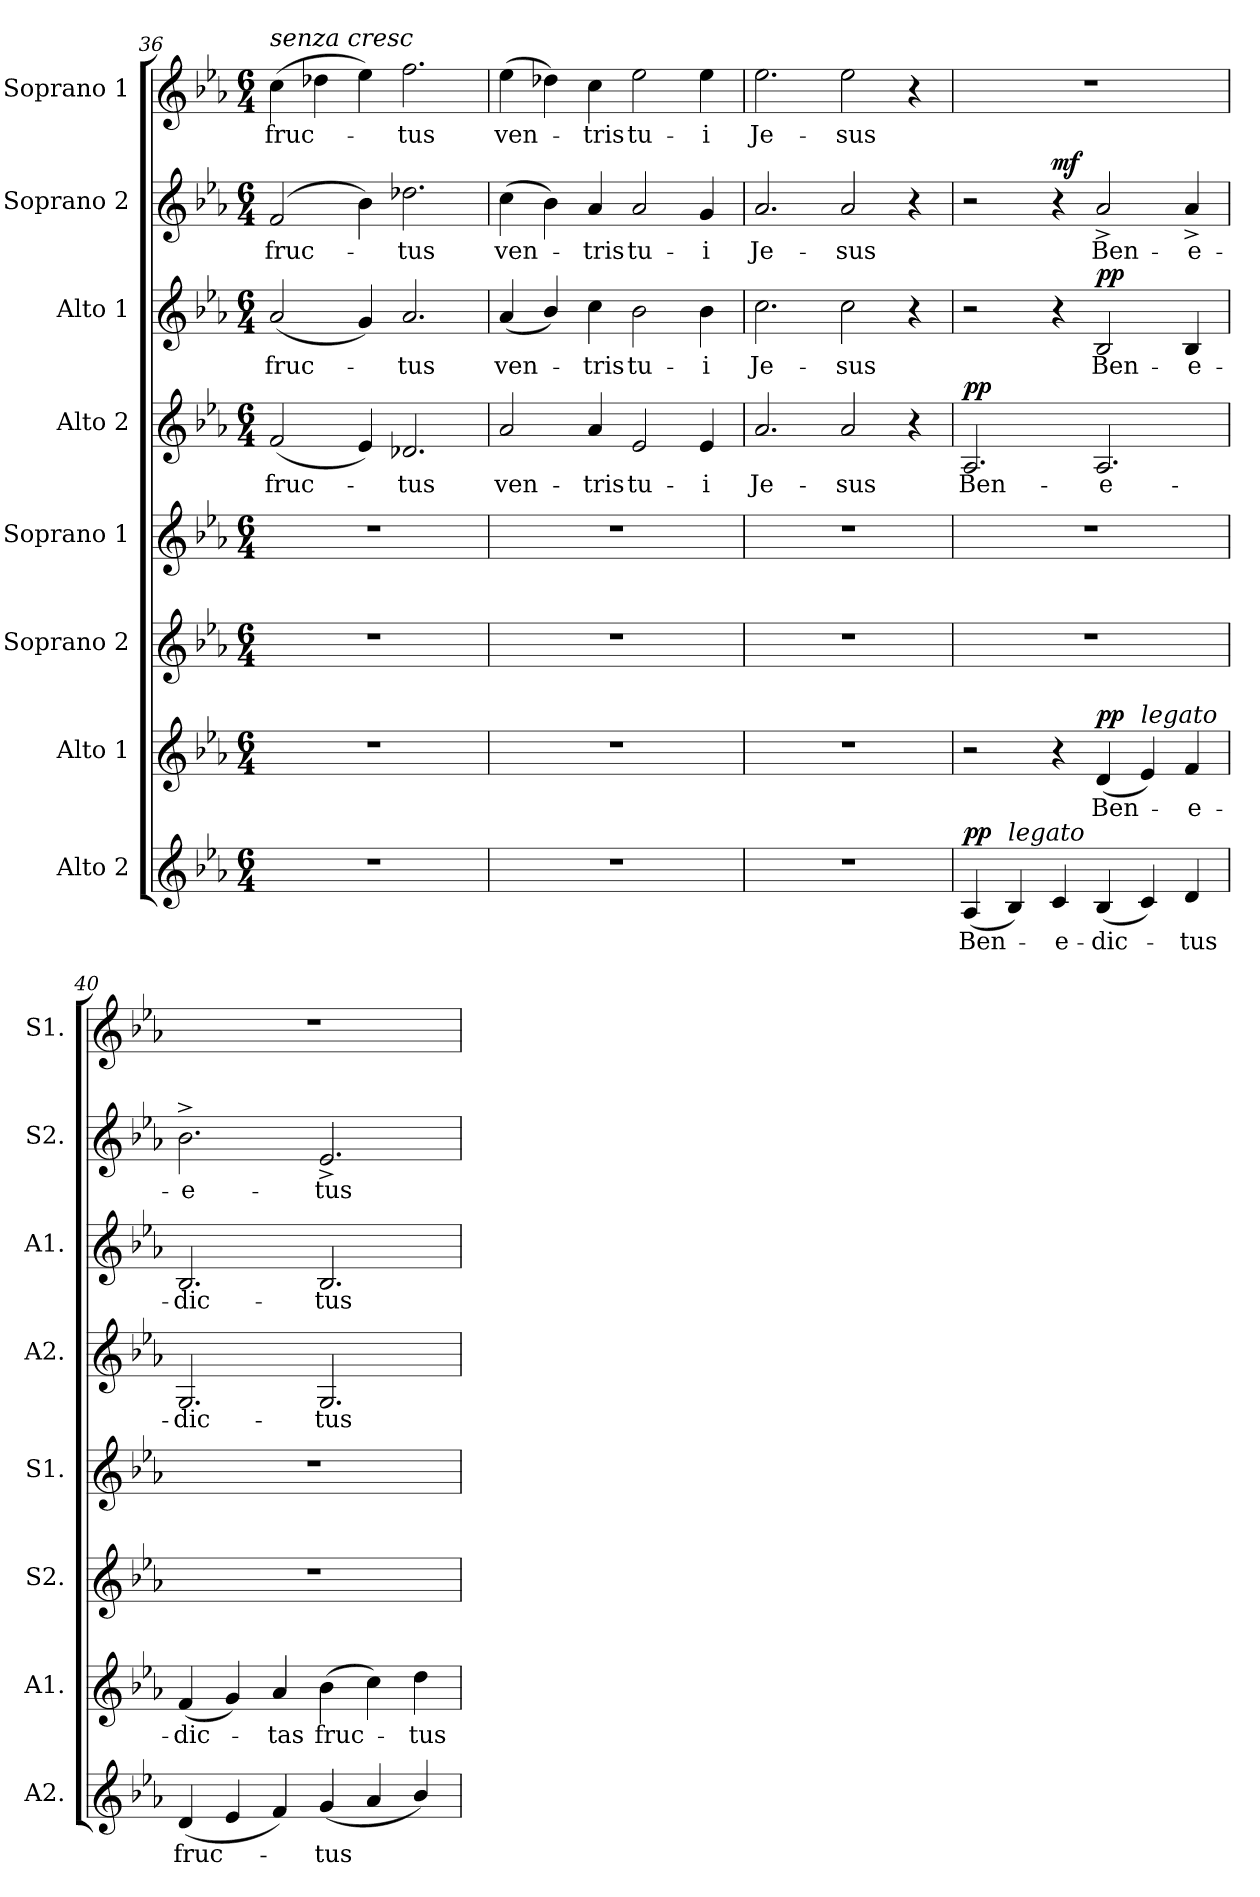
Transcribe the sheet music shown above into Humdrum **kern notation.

**kern	**text	**dynam	**kern	**text	**dynam	**kern	**kern	**kern	**text	**dynam	**kern	**text	**dynam	**kern	**text	**dynam	**kern	**text
*part8	*part8	*part8	*part7	*part7	*part7	*part6	*part5	*part4	*part4	*part4	*part3	*part3	*part3	*part2	*part2	*part2	*part1	*part1
*staff8	*staff8	*staff8	*staff7	*staff7	*staff7	*staff6	*staff5	*staff4	*staff4	*staff4	*staff3	*staff3	*staff3	*staff2	*staff2	*staff2	*staff1	*staff1
*I"Alto 2	*	*	*I"Alto 1	*	*	*I"Soprano 2	*I"Soprano 1	*I"Alto 2	*	*	*I"Alto 1	*	*	*I"Soprano 2	*	*	*I"Soprano 1	*
*I'A2.	*	*	*I'A1.	*	*	*I'S2.	*I'S1.	*I'A2.	*	*	*I'A1.	*	*	*I'S2.	*	*	*I'S1.	*
!!LO:PB:g=z
*clefG2	*	*	*clefG2	*	*	*clefG2	*clefG2	*clefG2	*	*	*clefG2	*	*	*clefG2	*	*	*clefG2	*
*k[b-e-a-]	*	*	*k[b-e-a-]	*	*	*k[b-e-a-]	*k[b-e-a-]	*k[b-e-a-]	*	*	*k[b-e-a-]	*	*	*k[b-e-a-]	*	*	*k[b-e-a-]	*
*E-:	*	*	*E-:	*	*	*E-:	*E-:	*E-:	*	*	*E-:	*	*	*E-:	*	*	*E-:	*
*M6/4	*	*	*M6/4	*	*	*M6/4	*M6/4	*M6/4	*	*	*M6/4	*	*	*M6/4	*	*	*M6/4	*
=36	=36	=36	=36	=36	=36	=36	=36	=36	=36	=36	=36	=36	=36	=36	=36	=36	=36	=36
!	!	!	!	!	!	!	!	!	!	!	!	!	!	!	!	!	!LO:TX:a:i:t=senza cresc	!
!	!	!	!	!	!	!	!	!	!LO:LY:b	!	!	!LO:LY:b	!	!	!LO:LY:b	!	!	!LO:LY:b
1.r	.	.	1.r	.	.	1.r	1.r	(<2f/	fruc-	.	(<2a-/	fruc-	.	(>2f/	fruc-	.	(>4cc\	fruc-
.	.	.	.	.	.	.	.	.	.	.	.	.	.	.	.	.	4dd-X\	.
.	.	.	.	.	.	.	.	4e-/)	.	.	4g/)	.	.	4b-\)	.	.	4ee-\)	.
!	!	!	!	!	!	!	!	!	!LO:LY:b	!	!	!LO:LY:b	!	!	!LO:LY:b	!	!	!LO:LY:b
.	.	.	.	.	.	.	.	2.d-X/	-tus	.	2.a-/	-tus	.	2.dd-X\	-tus	.	2.ff\	-tus
=37	=37	=37	=37	=37	=37	=37	=37	=37	=37	=37	=37	=37	=37	=37	=37	=37	=37	=37
!	!	!	!	!	!	!	!	!	!LO:LY:b	!	!	!LO:LY:b	!	!	!LO:LY:b	!	!	!LO:LY:b
1.r	.	.	1.r	.	.	1.r	1.r	2a-/	ven-	.	(<4a-/	ven-	.	(>4cc\	ven-	.	(>4ee-\	ven-
.	.	.	.	.	.	.	.	.	.	.	4b-/)	.	.	4b-\)	.	.	4dd-X\)	.
!	!	!	!	!	!	!	!	!	!LO:LY:b	!	!	!LO:LY:b	!	!	!LO:LY:b	!	!	!LO:LY:b
.	.	.	.	.	.	.	.	4a-/	-tris	.	4cc\	-tris	.	4a-/	-tris	.	4cc\	-tris
!	!	!	!	!	!	!	!	!	!LO:LY:b	!	!	!LO:LY:b	!	!	!LO:LY:b	!	!	!LO:LY:b
.	.	.	.	.	.	.	.	2e-/	tu-	.	2b-\	tu-	.	2a-/	tu-	.	2ee-\	tu-
!	!	!	!	!	!	!	!	!	!LO:LY:b	!	!	!LO:LY:b	!	!	!LO:LY:b	!	!	!LO:LY:b
.	.	.	.	.	.	.	.	4e-/	-i	.	4b-\	-i	.	4g/	-i	.	4ee-\	-i
=38	=38	=38	=38	=38	=38	=38	=38	=38	=38	=38	=38	=38	=38	=38	=38	=38	=38	=38
!	!	!	!	!	!	!	!	!	!LO:LY:b	!	!	!LO:LY:b	!	!	!LO:LY:b	!	!	!LO:LY:b
1.r	.	.	1.r	.	.	1.r	1.r	2.a-/	Je-	.	2.cc\	Je-	.	2.a-/	Je-	.	2.ee-\	Je-
!	!	!	!	!	!	!	!	!	!LO:LY:b	!	!	!LO:LY:b	!	!	!LO:LY:b	!	!	!LO:LY:b
.	.	.	.	.	.	.	.	2a-/	-sus	.	2cc\	-sus	.	2a-/	-sus	.	2ee-\	-sus
.	.	.	.	.	.	.	.	4r	.	.	4r	.	.	4r	.	.	4r	.
=39	=39	=39	=39	=39	=39	=39	=39	=39	=39	=39	=39	=39	=39	=39	=39	=39	=39	=39
!	!LO:LY:b	!LO:DY:b	!	!	!	!	!	!	!LO:LY:b	!LO:DY:b	!	!	!	!	!	!	!	!
(<4A-/	Ben-	pp	2r	.	.	1.r	1.r	2.A-/	Ben-	pp	2r	.	.	2r	.	.	1.r	.
!LO:TX:a:i:t=legato	!	!	!	!	!	!	!	!	!	!	!	!	!	!	!	!	!	!
4B-/)	.	.	.	.	.	.	.	.	.	.	.	.	.	.	.	.	.	.
!	!LO:LY:b	!	!	!	!	!	!	!	!	!	!	!	!	!	!	!LO:DY:b	!	!
4c/	-e-	.	4r	.	.	.	.	.	.	.	4r	.	.	4r	.	mf	.	.
!	!LO:LY:b	!	!	!LO:LY:b	!LO:DY:b	!	!	!	!LO:LY:b	!	!	!LO:LY:b	!LO:DY:b	!	!LO:LY:b	!	!	!
(<4B-/	-dic-	.	(<4d/	Ben-	pp	.	.	2.A-/	-e-	.	2B-/	Ben-	pp	2a-^/	Ben-	.	.	.
!	!	!	!LO:TX:a:i:t=legato	!	!	!	!	!	!	!	!	!	!	!	!	!	!	!
4c/)	.	.	4e-/)	.	.	.	.	.	.	.	.	.	.	.	.	.	.	.
!	!LO:LY:b	!	!	!LO:LY:b	!	!	!	!	!	!	!	!LO:LY:b	!	!	!LO:LY:b	!	!	!
4d/	-tus	.	4f/	-e-	.	.	.	.	.	.	4B-/	-e-	.	4a-^/	-e-	.	.	.
=40	=40	=40	=40	=40	=40	=40	=40	=40	=40	=40	=40	=40	=40	=40	=40	=40	=40	=40
!	!LO:LY:b	!	!	!LO:LY:b	!	!	!	!	!LO:LY:b	!	!	!LO:LY:b	!	!	!LO:LY:b	!	!	!
(<4d/	fruc-	.	(<4f/	-dic-	.	1.r	1.r	2.G/	-dic-	.	2.B-/	-dic-	.	2.b-^\	-e-	.	1.r	.
4e-/	.	.	4g/)	.	.	.	.	.	.	.	.	.	.	.	.	.	.	.
!	!	!	!	!LO:LY:b	!	!	!	!	!	!	!	!	!	!	!	!	!	!
4f/)	.	.	4a-/	-tas	.	.	.	.	.	.	.	.	.	.	.	.	.	.
!	!LO:LY:b	!	!	!LO:LY:b	!	!	!	!	!LO:LY:b	!	!	!LO:LY:b	!	!	!LO:LY:b	!	!	!
(<4g/	-tus	.	(>4b-\	fruc-	.	.	.	2.G/	-tus	.	2.B-/	-tus	.	2.e-^/	-tus	.	.	.
4a-/	.	.	4cc\)	.	.	.	.	.	.	.	.	.	.	.	.	.	.	.
!	!	!	!	!LO:LY:b	!	!	!	!	!	!	!	!	!	!	!	!	!	!
4b-/)	.	.	4dd\	-tus	.	.	.	.	.	.	.	.	.	.	.	.	.	.
=	=	=	=	=	=	=	=	=	=	=	=	=	=	=	=	=	=	=
*-	*-	*-	*-	*-	*-	*-	*-	*-	*-	*-	*-	*-	*-	*-	*-	*-	*-	*-
